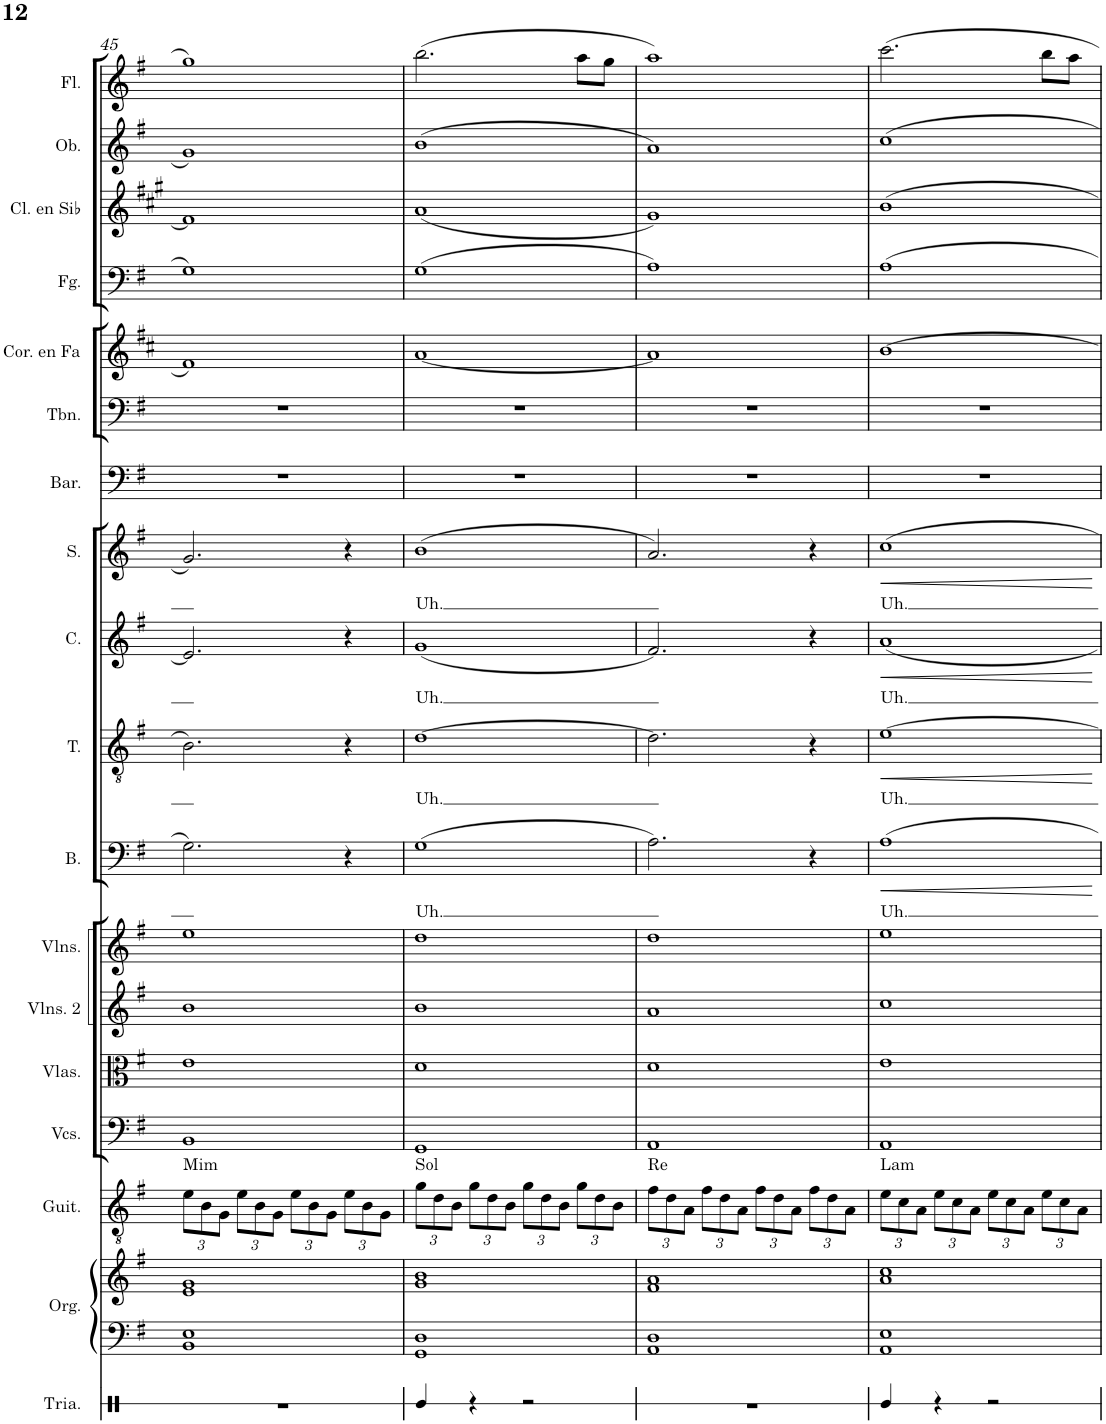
**kern	**kern	**kern	**kern	**harte	**kern	**kern	**kern	**kern	**kern	**text	**dynam	**kern	**text	**dynam	**kern	**text	**dynam	**kern	**text	**dynam	**kern	**kern	**kern	**kern	**kern	**kern	**kern
*part18	*part17	*part17	*part16	*part16	*part15	*part14	*part13	*part12	*part11	*part11	*part11	*part10	*part10	*part10	*part9	*part9	*part9	*part8	*part8	*part8	*part7	*part6	*part5	*part4	*part3	*part2	*part1
*staff19	*staff18	*staff17	*staff16	*	*staff15	*staff14	*staff13	*staff12	*staff11	*staff11	*staff11	*staff10	*staff10	*staff10	*staff9	*staff9	*staff9	*staff8	*staff8	*staff8	*staff7	*staff6	*staff5	*staff4	*staff3	*staff2	*staff1
*I"Triángulo	*I"Órgano	*	*I"Guitarra	*	*I"Violonchelos	*I"Violas	*I"Violines 2	*I"Violines 1	*I"Bajo	*	*	*I"Tenor	*	*	*I"Contralto	*	*	*I"Soprano	*	*	*I"Barítono	*I"Trombón	*I"Trompa en Fa	*I"Fagot	*I"Clarinete en Sib	*I"Oboe	*I"Flauta
*	*	*	*I'Guit.	*	*I'Vcs.	*I'Vlas.	*I'Vlns. 2	*I'Vlns. 1	*I'B.	*	*	*I'T.	*	*	*I'C.	*	*	*I'S.	*	*	*I'Bar.	*I'Tbn.	*	*I'Fg.	*I'Cl. en Sib	*I'Ob.	*I'Fl.
!!LO:PB:g=z
*clefX	*clefF4	*clefG2	*clefGv2	*	*clefF4	*clefC3	*clefG2	*clefG2	*clefF4	*	*	*clefGv2	*	*	*clefG2	*	*	*clefG2	*	*	*clefF4	*clefF4	*clefG2	*clefF4	*clefG2	*clefG2	*clefG2
*	*	*	*	*	*	*	*	*	*	*	*	*	*	*	*	*	*	*	*	*	*	*	*Trd4c7	*	*Trd1c2	*	*
*k[]	*k[f#]	*k[f#]	*k[f#]	*	*k[f#]	*k[f#]	*k[f#]	*k[f#]	*k[f#]	*	*	*k[f#]	*	*	*k[f#]	*	*	*k[f#]	*	*	*k[f#]	*k[f#]	*k[f#c#]	*k[f#]	*k[f#c#g#]	*k[f#]	*k[f#]
*M4/4	*M4/4	*M4/4	*M4/4	*	*M4/4	*M4/4	*M4/4	*M4/4	*M4/4	*	*	*M4/4	*	*	*M4/4	*	*	*M4/4	*	*	*M4/4	*M4/4	*M4/4	*M4/4	*M4/4	*M4/4	*M4/4
*	*	*	*Xbrackettup	*	*	*	*	*	*	*	*	*	*	*	*	*	*	*	*	*	*	*	*	*	*	*	*
=45	=45	=45	=45	=45	=45	=45	=45	=45	=45	=45	=45	=45	=45	=45	=45	=45	=45	=45	=45	=45	=45	=45	=45	=45	=45	=45	=45
!	!	!	!	!LO:H:kt=Mim	!	!	!	!	!	!	!	!	!	!	!	!	!	!	!	!	!	!	!	!	!	!	!
1r	1BB 1E	1e 1g	12e\L	N	1BB	1e	1b	1ee	2.G\	.	.	2.B\	.	.	2.e/]	.	.	2.g/	.	.	1r	1r	1f#	1G	1f#]	1g	1gg
.	.	.	12B\	.	.	.	.	.	.	.	.	.	.	.	.	.	.	.	.	.	.	.	.	.	.	.	.
.	.	.	12G\J	.	.	.	.	.	.	.	.	.	.	.	.	.	.	.	.	.	.	.	.	.	.	.	.
.	.	.	12e\L	.	.	.	.	.	.	.	.	.	.	.	.	.	.	.	.	.	.	.	.	.	.	.	.
.	.	.	12B\	.	.	.	.	.	.	.	.	.	.	.	.	.	.	.	.	.	.	.	.	.	.	.	.
.	.	.	12G\J	.	.	.	.	.	.	.	.	.	.	.	.	.	.	.	.	.	.	.	.	.	.	.	.
.	.	.	12e\L	.	.	.	.	.	.	.	.	.	.	.	.	.	.	.	.	.	.	.	.	.	.	.	.
.	.	.	12B\	.	.	.	.	.	.	.	.	.	.	.	.	.	.	.	.	.	.	.	.	.	.	.	.
.	.	.	12G\J	.	.	.	.	.	.	.	.	.	.	.	.	.	.	.	.	.	.	.	.	.	.	.	.
.	.	.	12e\L	.	.	.	.	.	4r	.	.	4r	.	.	4r	.	.	4r	.	.	.	.	.	.	.	.	.
.	.	.	12B\	.	.	.	.	.	.	.	.	.	.	.	.	.	.	.	.	.	.	.	.	.	.	.	.
.	.	.	12G\J	.	.	.	.	.	.	.	.	.	.	.	.	.	.	.	.	.	.	.	.	.	.	.	.
=46	=46	=46	=46	=46	=46	=46	=46	=46	=46	=46	=46	=46	=46	=46	=46	=46	=46	=46	=46	=46	=46	=46	=46	=46	=46	=46	=46
!	!	!	!	!LO:H:kt=Sol	!	!	!	!	!	!LO:LY:b	!	!	!LO:LY:b	!	!	!LO:LY:b	!	!	!LO:LY:b	!	!	!	!	!	!	!	!
4Re/	1GG 1D	1g 1b	12g\L	N	1GG	1d	1b	1dd	(1G	Uh.	.	[1d	Uh.	.	(1g	Uh.	.	(1b	Uh.	.	1r	1r	[1a	(1G	(1a	(1b	(2.bb\
.	.	.	12d\	.	.	.	.	.	.	.	.	.	.	.	.	.	.	.	.	.	.	.	.	.	.	.	.
.	.	.	12B\J	.	.	.	.	.	.	.	.	.	.	.	.	.	.	.	.	.	.	.	.	.	.	.	.
4r	.	.	12g\L	.	.	.	.	.	.	.	.	.	.	.	.	.	.	.	.	.	.	.	.	.	.	.	.
.	.	.	12d\	.	.	.	.	.	.	.	.	.	.	.	.	.	.	.	.	.	.	.	.	.	.	.	.
.	.	.	12B\J	.	.	.	.	.	.	.	.	.	.	.	.	.	.	.	.	.	.	.	.	.	.	.	.
2r	.	.	12g\L	.	.	.	.	.	.	.	.	.	.	.	.	.	.	.	.	.	.	.	.	.	.	.	.
.	.	.	12d\	.	.	.	.	.	.	.	.	.	.	.	.	.	.	.	.	.	.	.	.	.	.	.	.
.	.	.	12B\J	.	.	.	.	.	.	.	.	.	.	.	.	.	.	.	.	.	.	.	.	.	.	.	.
.	.	.	12g\L	.	.	.	.	.	.	.	.	.	.	.	.	.	.	.	.	.	.	.	.	.	.	.	8aa\L
.	.	.	12d\	.	.	.	.	.	.	.	.	.	.	.	.	.	.	.	.	.	.	.	.	.	.	.	.
.	.	.	.	.	.	.	.	.	.	.	.	.	.	.	.	.	.	.	.	.	.	.	.	.	.	.	8gg\J
.	.	.	12B\J	.	.	.	.	.	.	.	.	.	.	.	.	.	.	.	.	.	.	.	.	.	.	.	.
=47	=47	=47	=47	=47	=47	=47	=47	=47	=47	=47	=47	=47	=47	=47	=47	=47	=47	=47	=47	=47	=47	=47	=47	=47	=47	=47	=47
!	!	!	!	!LO:H:kt=Re	!	!	!	!	!	!	!	!	!	!	!	!	!	!	!	!	!	!	!	!	!	!	!
1r	1AA 1D	1f# 1a	12f#\L	N	1AA	1d	1a	1dd	2.A\)	.	.	2.d\]	.	.	2.f#/)	.	.	2.a/)	.	.	1r	1r	1a]	1A)	1g#)	1a)	1aa)
.	.	.	12d\	.	.	.	.	.	.	.	.	.	.	.	.	.	.	.	.	.	.	.	.	.	.	.	.
.	.	.	12A\J	.	.	.	.	.	.	.	.	.	.	.	.	.	.	.	.	.	.	.	.	.	.	.	.
.	.	.	12f#\L	.	.	.	.	.	.	.	.	.	.	.	.	.	.	.	.	.	.	.	.	.	.	.	.
.	.	.	12d\	.	.	.	.	.	.	.	.	.	.	.	.	.	.	.	.	.	.	.	.	.	.	.	.
.	.	.	12A\J	.	.	.	.	.	.	.	.	.	.	.	.	.	.	.	.	.	.	.	.	.	.	.	.
.	.	.	12f#\L	.	.	.	.	.	.	.	.	.	.	.	.	.	.	.	.	.	.	.	.	.	.	.	.
.	.	.	12d\	.	.	.	.	.	.	.	.	.	.	.	.	.	.	.	.	.	.	.	.	.	.	.	.
.	.	.	12A\J	.	.	.	.	.	.	.	.	.	.	.	.	.	.	.	.	.	.	.	.	.	.	.	.
.	.	.	12f#\L	.	.	.	.	.	4r	.	.	4r	.	.	4r	.	.	4r	.	.	.	.	.	.	.	.	.
.	.	.	12d\	.	.	.	.	.	.	.	.	.	.	.	.	.	.	.	.	.	.	.	.	.	.	.	.
.	.	.	12A\J	.	.	.	.	.	.	.	.	.	.	.	.	.	.	.	.	.	.	.	.	.	.	.	.
=48	=48	=48	=48	=48	=48	=48	=48	=48	=48	=48	=48	=48	=48	=48	=48	=48	=48	=48	=48	=48	=48	=48	=48	=48	=48	=48	=48
!	!	!	!	!LO:H:kt=Lam	!	!	!	!	!	!LO:LY:b	!LO:HP:b	!	!LO:LY:b	!LO:HP:b	!	!LO:LY:b	!LO:HP:b	!	!LO:LY:b	!LO:HP:b	!	!	!	!	!	!	!
4Re/	1AA 1E	1a 1cc	12e\L	N	1AA	1e	1cc	1ee	1A	Uh.	<	[1e	Uh.	<	1a	Uh.	<	1cc	Uh.	<	1r	1r	[1b	1A	1b	1cc	2.ccc\
.	.	.	12c\	.	.	.	.	.	.	.	.	.	.	.	.	.	.	.	.	.	.	.	.	.	.	.	.
.	.	.	12A\J	.	.	.	.	.	.	.	.	.	.	.	.	.	.	.	.	.	.	.	.	.	.	.	.
4r	.	.	12e\L	.	.	.	.	.	.	.	.	.	.	.	.	.	.	.	.	.	.	.	.	.	.	.	.
.	.	.	12c\	.	.	.	.	.	.	.	.	.	.	.	.	.	.	.	.	.	.	.	.	.	.	.	.
.	.	.	12A\J	.	.	.	.	.	.	.	.	.	.	.	.	.	.	.	.	.	.	.	.	.	.	.	.
2r	.	.	12e\L	.	.	.	.	.	.	.	.	.	.	.	.	.	.	.	.	.	.	.	.	.	.	.	.
.	.	.	12c\	.	.	.	.	.	.	.	.	.	.	.	.	.	.	.	.	.	.	.	.	.	.	.	.
.	.	.	12A\J	.	.	.	.	.	.	.	.	.	.	.	.	.	.	.	.	.	.	.	.	.	.	.	.
.	.	.	12e\L	.	.	.	.	.	.	.	.	.	.	.	.	.	.	.	.	.	.	.	.	.	.	.	8bb\L
.	.	.	12c\	.	.	.	.	.	.	.	.	.	.	.	.	.	.	.	.	.	.	.	.	.	.	.	.
.	.	.	.	.	.	.	.	.	.	.	.	.	.	.	.	.	.	.	.	.	.	.	.	.	.	.	8aa\J
.	.	.	12A\J	.	.	.	.	.	.	.	.	.	.	.	.	.	.	.	.	.	.	.	.	.	.	.	.
.	.	.	.	.	.	.	.	.	.	.	[	.	.	[	.	.	[	.	.	[	.	.	.	.	.	.	.
=	=	=	=	=	=	=	=	=	=	=	=	=	=	=	=	=	=	=	=	=	=	=	=	=	=	=	=
*-	*-	*-	*-	*-	*-	*-	*-	*-	*-	*-	*-	*-	*-	*-	*-	*-	*-	*-	*-	*-	*-	*-	*-	*-	*-	*-	*-
